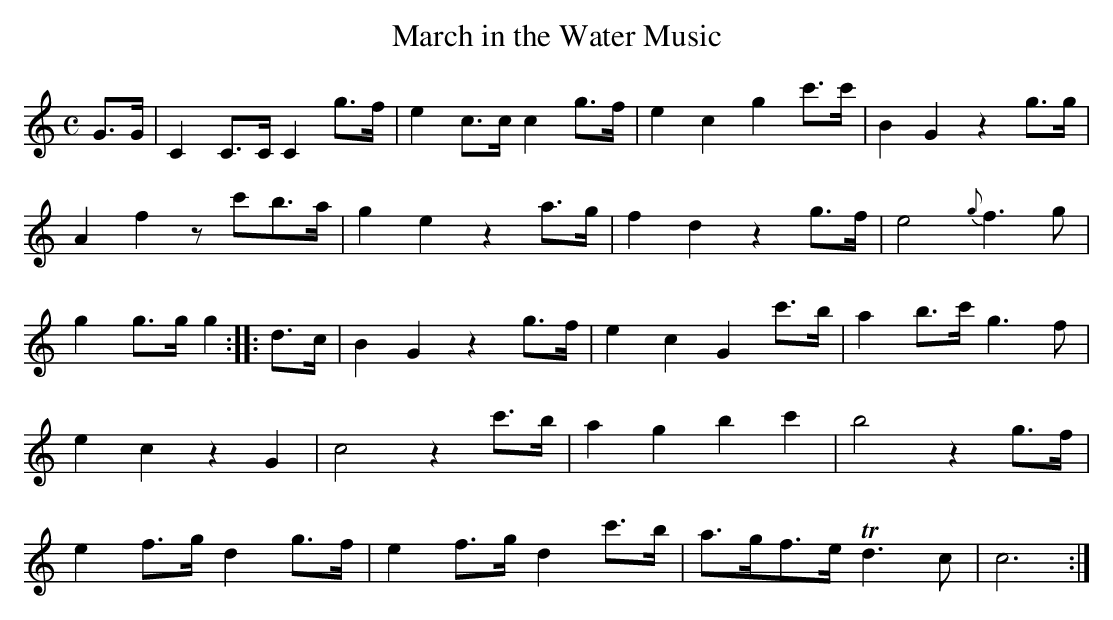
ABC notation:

X:1
T:March in the Water Music
M:C
L:1/8
K:C
G>G|C2 C>C C2 g>f|e2 c>c c2 g>f|e2c2g2 c'>c'|B2G2 z2 g>g|
A2f2 zc'b>a|g2e2 z2 a>g|f2d2 z2 g>f|e4 {g}f3g|
g2 g>g g2:||:d>c|B2 G2 z2 g>f|e2c2G2 c'>b|a2 b>c' g3f|
e2c2 z2G2|c4 z2 c'>b|a2g2b2c'2|b4 z2 g>f|
e2 f>g d2 g>f|e2 f>g d2 c'>b|a>gf>e Td3c|c6:|]
